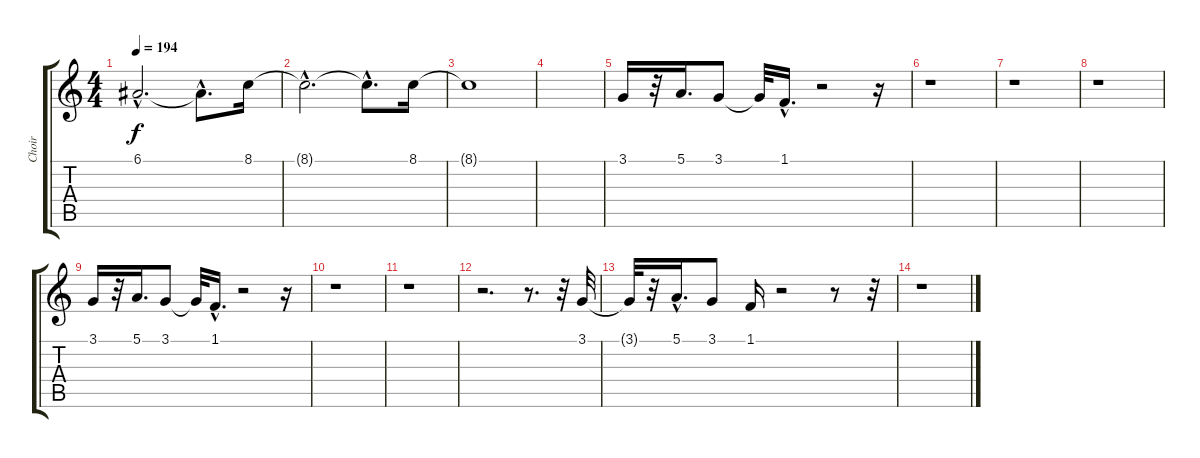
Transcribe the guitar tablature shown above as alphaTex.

\track ("Choir" "Choir") {instrument harmonica}
\staff {score tabs}
\tuning (E4 B3 G3 D3 A2 E2) {hide}
\ts (4 4)
\tempo 194
\clef g2
\ks c
6.1{hac t}.2{d dy f} 6.1{hac t}.8{d} 8.1.16 |
8.1{hac t}.2{d} 8.1{hac t}.8{d} 8.1.16 |
8.1{t}.1 |
|
3.1.16 r.32 5.1.16{d} 3.1.8 3.1{t}.32 1.1{hac}.16{d} r.2 r.16 |
r.1 |
r.1 |
r.1 |
3.1.16 r.32 5.1.16{d} 3.1.8 3.1{t}.32 1.1{hac}.16{d} r.2 r.16 |
r.1 |
r.1 |
r.2{d} r.8{d} r.32 3.1.32 |
3.1{t}.32 r.32 5.1{hac}.16{d} 3.1.8 1.1.16 r.2 r.8 r.32 |
r.1{volume 0}
